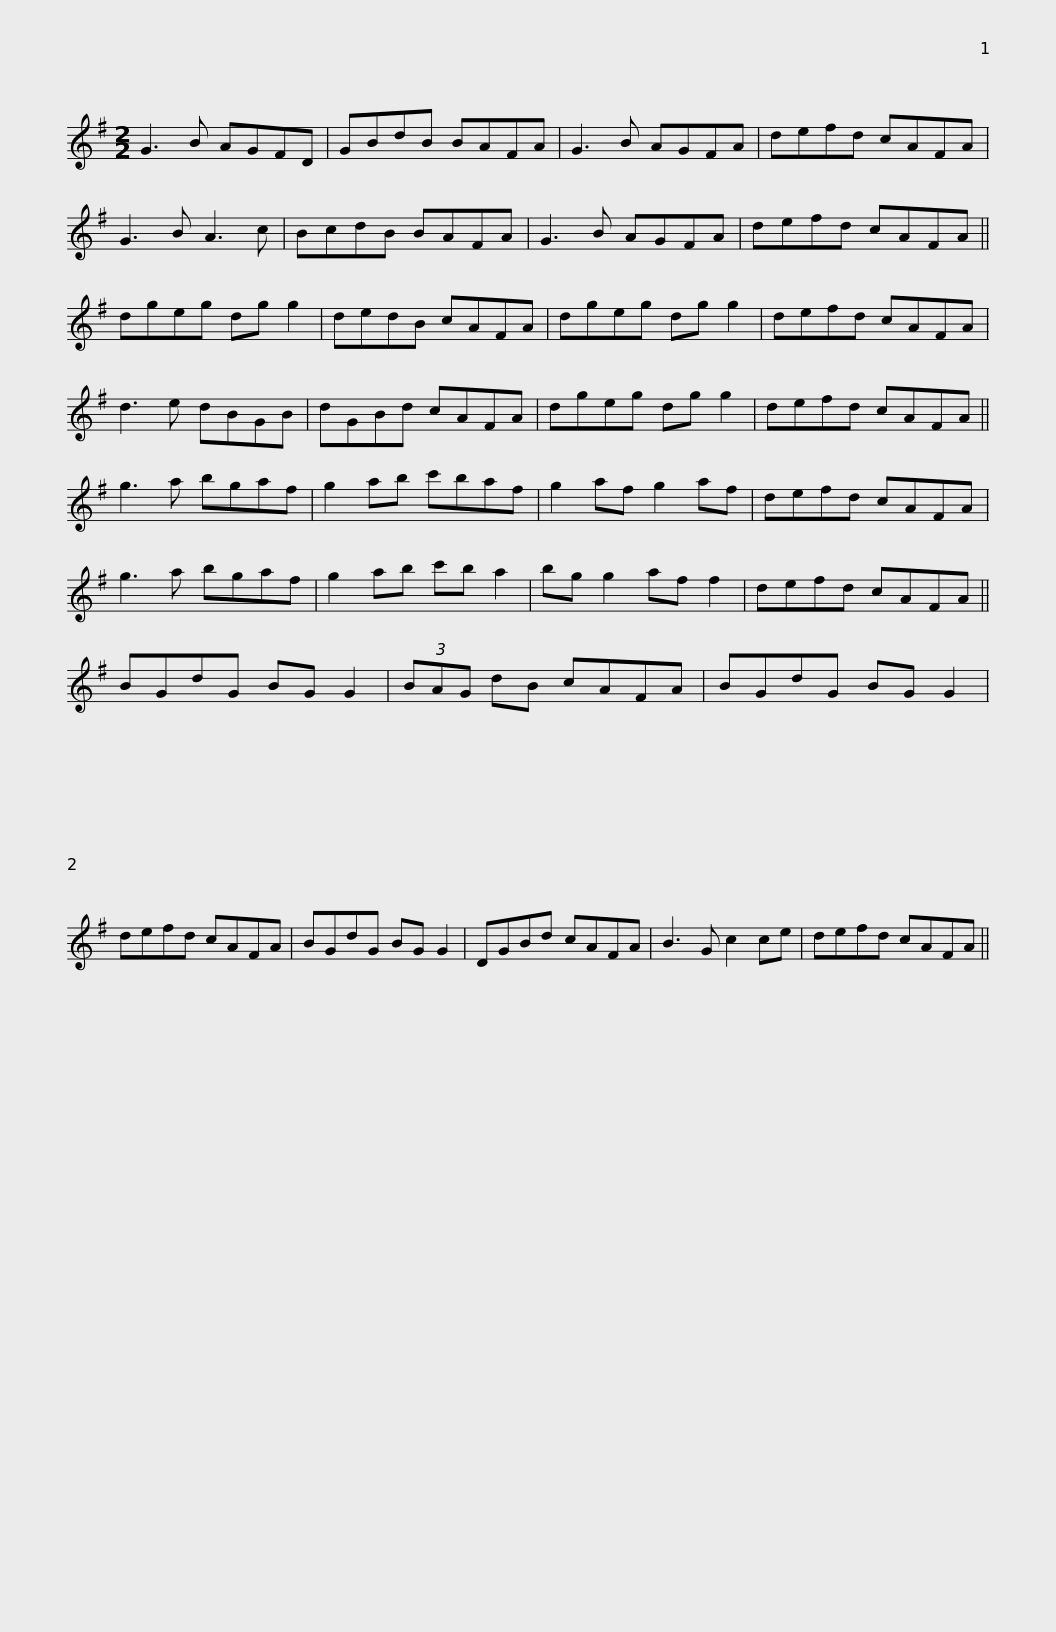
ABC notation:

X:1
L:1/8
M:2/2
I:linebreak $
K:G
V:1 treble
V:1
 G3 B AGFD | GBdB BAFA | G3 B AGFA | defd cAFA | G3 B A3 c | %5
 BcdB BAFA |$ G3 B AGFA | defd cAFA || dgeg dg g2 | dedB cAFA | %10
 dgeg dg g2 | defd cAFA |$ d3 e dBGB | dGBd cAFA | dgeg dg g2 | %15
 defd cAFA || g3 a bgaf | g2 ab c'baf |$ g2 af g2 af | defd cAFA | %20
 g3 a bgaf | g2 ab c'b a2 | bg g2 af f2 | defd cAFA ||$ BGdG BG G2 | %25
 (3BAG dB cAFA | BGdG BG G2 | defd cAFA | BGdG BG G2 | DGBd cAFA |$ %30
 B3 G c2 ce | defd cAFA || %32
